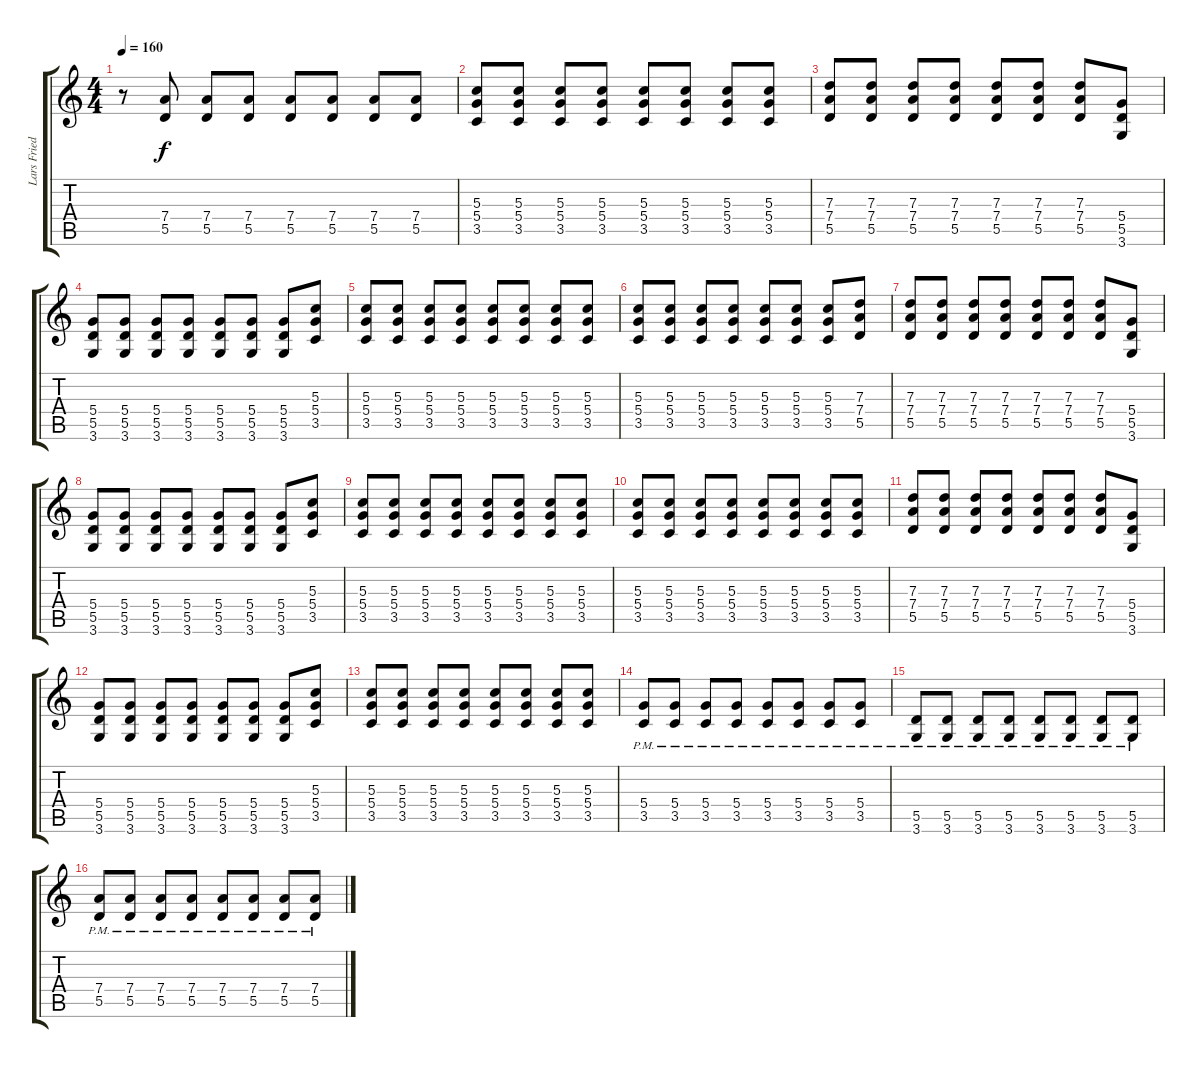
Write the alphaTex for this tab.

\track ("Lars Friedriksen" "Lars Fried") {instrument distortionguitar}
\staff {score tabs}
\tuning (E4 B3 G3 D3 A2 E2) {hide}
\ts (4 4)
\tempo 160
\clef g2
\ks c
r.8{dy f} (7.4 5.5).8 (7.4 5.5).8 (7.4 5.5).8 (7.4 5.5).8 (7.4 5.5).8 (7.4 5.5).8 (7.4 5.5).8 |
(5.3 5.4 3.5).8 (5.3 5.4 3.5).8 (5.3 5.4 3.5).8 (5.3 5.4 3.5).8 (5.3 5.4 3.5).8 (5.3 5.4 3.5).8 (5.3 5.4 3.5).8 (5.3 5.4 3.5).8 |
(7.3 7.4 5.5).8 (7.3 7.4 5.5).8 (7.3 7.4 5.5).8 (7.3 7.4 5.5).8 (7.3 7.4 5.5).8 (7.3 7.4 5.5).8 (7.3 7.4 5.5).8 (5.4 5.5 3.6).8 |
(5.4 5.5 3.6).8 (5.4 5.5 3.6).8 (5.4 5.5 3.6).8 (5.4 5.5 3.6).8 (5.4 5.5 3.6).8 (5.4 5.5 3.6).8 (5.4 5.5 3.6).8 (5.3 5.4 3.5).8 |
(5.3 5.4 3.5).8 (5.3 5.4 3.5).8 (5.3 5.4 3.5).8 (5.3 5.4 3.5).8 (5.3 5.4 3.5).8 (5.3 5.4 3.5).8 (5.3 5.4 3.5).8 (5.3 5.4 3.5).8 |
(5.3 5.4 3.5).8 (5.3 5.4 3.5).8 (5.3 5.4 3.5).8 (5.3 5.4 3.5).8 (5.3 5.4 3.5).8 (5.3 5.4 3.5).8 (5.3 5.4 3.5).8 (7.3 7.4 5.5).8 |
(7.3 7.4 5.5).8 (7.3 7.4 5.5).8 (7.3 7.4 5.5).8 (7.3 7.4 5.5).8 (7.3 7.4 5.5).8 (7.3 7.4 5.5).8 (7.3 7.4 5.5).8 (5.4 5.5 3.6).8 |
(5.4 5.5 3.6).8 (5.4 5.5 3.6).8 (5.4 5.5 3.6).8 (5.4 5.5 3.6).8 (5.4 5.5 3.6).8 (5.4 5.5 3.6).8 (5.4 5.5 3.6).8 (5.3 5.4 3.5).8 |
(5.3 5.4 3.5).8 (5.3 5.4 3.5).8 (5.3 5.4 3.5).8 (5.3 5.4 3.5).8 (5.3 5.4 3.5).8 (5.3 5.4 3.5).8 (5.3 5.4 3.5).8 (5.3 5.4 3.5).8 |
(5.3 5.4 3.5).8 (5.3 5.4 3.5).8 (5.3 5.4 3.5).8 (5.3 5.4 3.5).8 (5.3 5.4 3.5).8 (5.3 5.4 3.5).8 (5.3 5.4 3.5).8 (5.3 5.4 3.5).8 |
(7.3 7.4 5.5).8 (7.3 7.4 5.5).8 (7.3 7.4 5.5).8 (7.3 7.4 5.5).8 (7.3 7.4 5.5).8 (7.3 7.4 5.5).8 (7.3 7.4 5.5).8 (5.4 5.5 3.6).8 |
(5.4 5.5 3.6).8 (5.4 5.5 3.6).8 (5.4 5.5 3.6).8 (5.4 5.5 3.6).8 (5.4 5.5 3.6).8 (5.4 5.5 3.6).8 (5.4 5.5 3.6).8 (5.3 5.4 3.5).8 |
(5.3 5.4 3.5).8 (5.3 5.4 3.5).8 (5.3 5.4 3.5).8 (5.3 5.4 3.5).8 (5.3 5.4 3.5).8 (5.3 5.4 3.5).8 (5.3 5.4 3.5).8 (5.3 5.4 3.5).8 |
(5.4 3.5{pm}).8 (5.4 3.5{pm}).8 (5.4 3.5{pm}).8 (5.4 3.5{pm}).8 (5.4 3.5{pm}).8 (5.4 3.5{pm}).8 (5.4 3.5{pm}).8 (5.4 3.5{pm}).8 |
(5.5{pm} 3.6).8 (5.5{pm} 3.6).8 (5.5{pm} 3.6).8 (5.5{pm} 3.6).8 (5.5{pm} 3.6).8 (5.5{pm} 3.6).8 (5.5{pm} 3.6).8 (5.5{pm} 3.6).8 |
(7.4 5.5{pm}).8 (7.4 5.5{pm}).8 (7.4 5.5{pm}).8 (7.4 5.5{pm}).8 (7.4{pm} 5.5).8 (7.4{pm} 5.5).8 (7.4{pm} 5.5).8 (7.4{pm} 5.5).8
